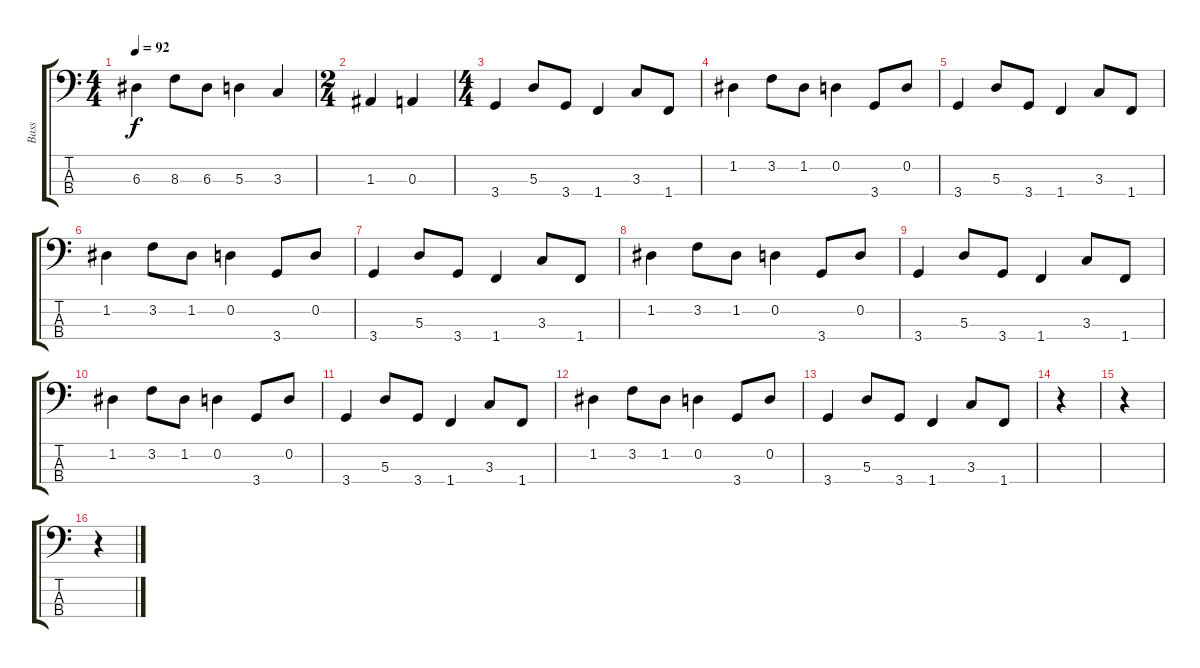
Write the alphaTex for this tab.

\track ("Bass" "Bass") {instrument electricbassfinger}
\staff {score tabs}
\tuning (G2 D2 A1 E1) {hide}
\ts (4 4)
\tempo 92
\clef f4
\ks c
6.3.4{dy f} 8.3.8 6.3.8 5.3.4 3.3.4 |
\ts (2 4)
1.3.4 0.3.4 |
\ts (4 4)
3.4.4 5.3.8 3.4.8 1.4.4 3.3.8 1.4.8 |
1.2.4 3.2.8 1.2.8 0.2.4 3.4.8 0.2.8 |
3.4.4 5.3.8 3.4.8 1.4.4 3.3.8 1.4.8 |
1.2.4 3.2.8 1.2.8 0.2.4 3.4.8 0.2.8 |
3.4.4 5.3.8 3.4.8 1.4.4 3.3.8 1.4.8 |
1.2.4 3.2.8 1.2.8 0.2.4 3.4.8 0.2.8 |
3.4.4 5.3.8 3.4.8 1.4.4 3.3.8 1.4.8 |
1.2.4 3.2.8 1.2.8 0.2.4 3.4.8 0.2.8 |
3.4.4 5.3.8 3.4.8 1.4.4 3.3.8 1.4.8 |
1.2.4 3.2.8 1.2.8 0.2.4 3.4.8 0.2.8 |
3.4.4 5.3.8 3.4.8 1.4.4 3.3.8 1.4.8 |
r.4 |
r.4 |
r.4
